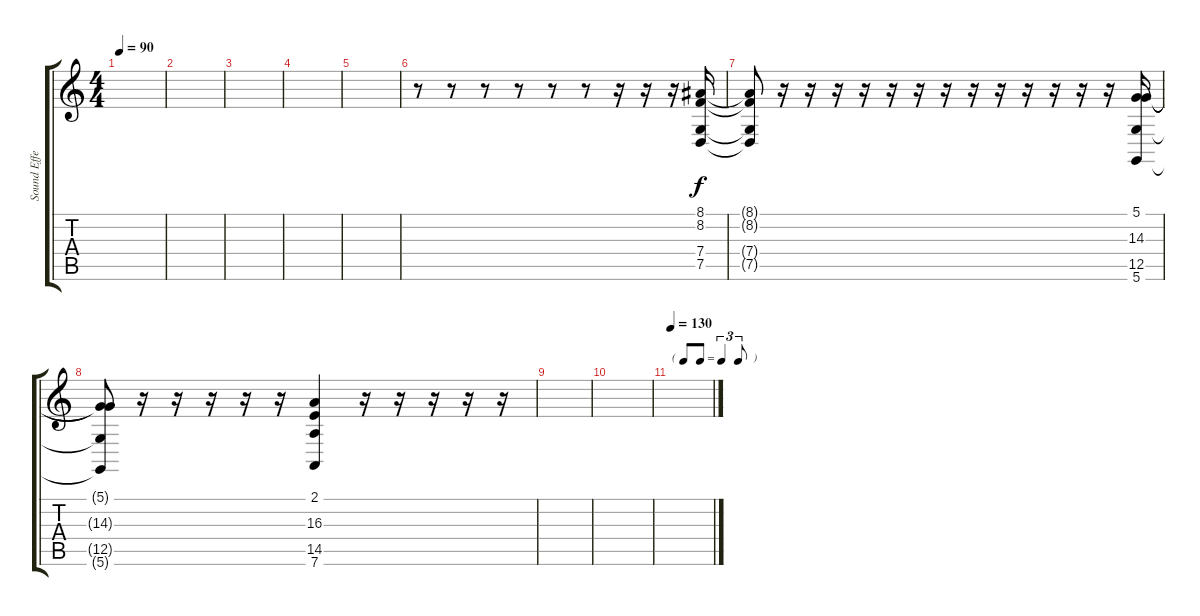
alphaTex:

\track ("Sound Effects" "Sound Effe") {instrument choiraahs}
\staff {score tabs}
\tuning (D4 A3 F3 C3 G2 D2) {hide}
\ts (4 4)
\tempo 90
\clef g2
\ks c
|
|
|
|
|
r.8 r.8 r.8 r.8 r.8 r.8 r.16 r.16 r.16 (8.1 8.2 7.4 7.5).16 |
(8.1{t} 8.2{t} 7.4{t} 7.5{t}).8 r.16 r.16 r.16 r.16 r.16 r.16 r.16 r.16 r.16 r.16 r.16 r.16 r.16 (5.1 14.3 12.5 5.6).16 |
(5.1{t} 14.3{t} 12.5{t} 5.6{t}).8 r.16 r.16 r.16 r.16 r.16 (2.1 16.3 14.5 7.6).4 r.16 r.16 r.16 r.16 r.16 |
|
|
\tf triplet8th
\tempo 130
